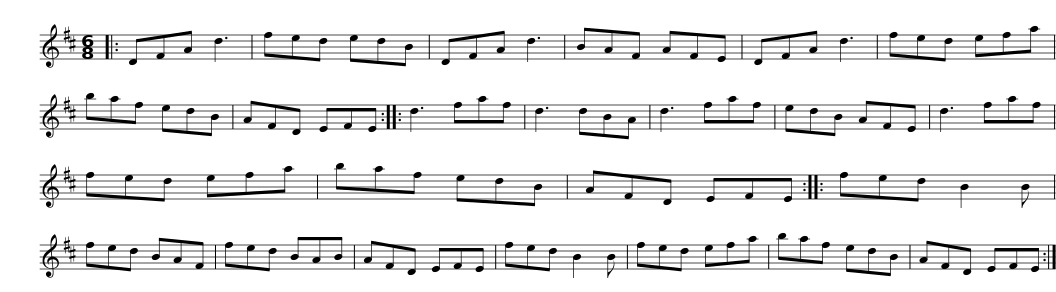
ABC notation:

X:1
L:1/8
M:6/8
I:linebreak $
K:D
V:1 treble
V:1
|: DFA d3 | fed edB | DFA d3 | BAF AFE | DFA d3 | %5
 fed efa | baf edB |$ AFD EFE :: d3 faf | d3 dBA | %10
 d3 faf | edB AFE | d3 faf | fed efa | baf edB |$ %15
 AFD EFE :: fed B2 B | fed BAF | fed BAB | AFD EFE | %20
 fed B2 B | fed efa |$ baf edB | AFD EFE :| %24
